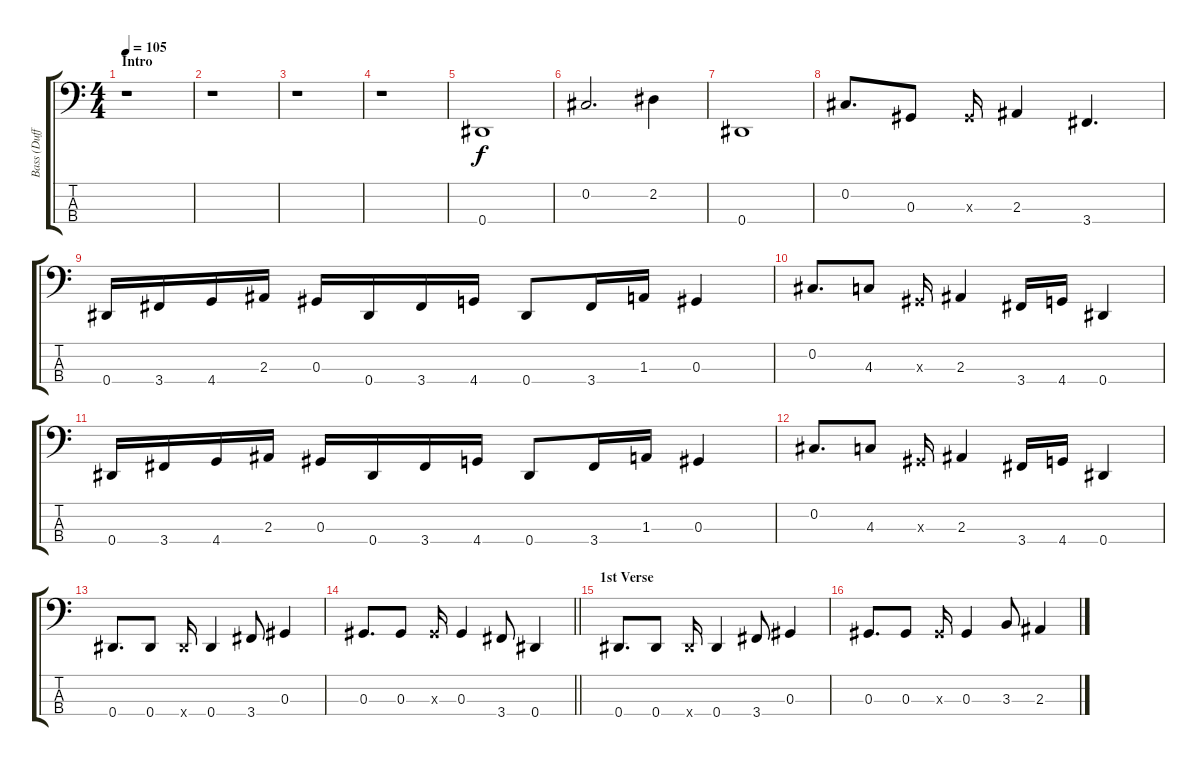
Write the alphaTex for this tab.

\track ("Bass (Duff)" "Bass (Duff") {instrument electricbasspick}
\staff {score tabs}
\tuning (Gb2 Db2 Ab1 Eb1) {hide}
\ts (4 4)
\section ("" "Intro")
\tempo 105
\clef f4
\ks c
r.1{dy f instrument electricbasspick} |
r.1 |
r.1 |
r.1 |
0.4.1 |
0.2.2{d} 2.2.4 |
0.4.1 |
0.2.8{d} 0.3.8 0.3{x}.16 2.3.4 3.4.4{d} |
0.4.16 3.4.16 4.4.16 2.3.16 0.3.16 0.4.16 3.4.16 4.4.16 0.4.8 3.4.16 1.3.16 0.3.4 |
0.2.8{d} 4.3.8 0.3{x}.16 2.3.4 3.4.16 4.4.16 0.4.4 |
0.4.16 3.4.16 4.4.16 2.3.16 0.3.16 0.4.16 3.4.16 4.4.16 0.4.8 3.4.16 1.3.16 0.3.4 |
0.2.8{d} 4.3.8 0.3{x}.16 2.3.4 3.4.16 4.4.16 0.4.4 |
0.4.8{d} 0.4.8 0.4{x}.16 0.4.4 3.4.8 0.3.4 |
\barLineRight lightlight
0.3.8{d} 0.3.8 0.3{x}.16 0.3.4 3.4.8 0.4.4 |
\section ("" "1st Verse")
0.4.8{d} 0.4.8 0.4{x}.16 0.4.4 3.4.8 0.3.4 |
0.3.8{d} 0.3.8 0.3{x}.16 0.3.4 3.3.8 2.3.4
